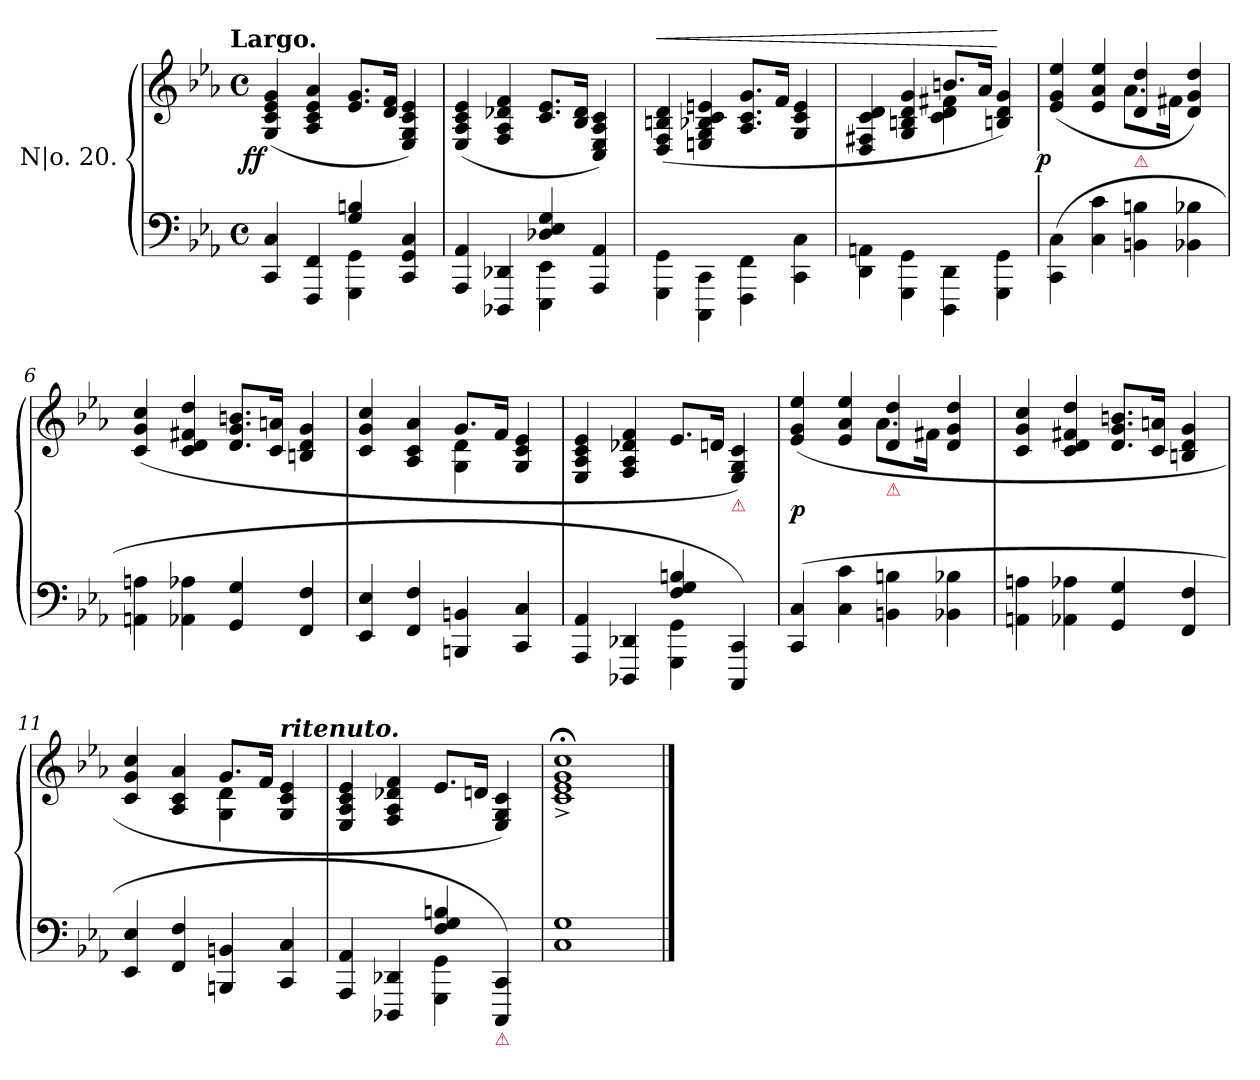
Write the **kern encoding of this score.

**kern	**kern	**dynam
*part1	*part1	*part1
*staff2	*staff1	*staff1/2
*I"N|o. 20.	*	*
*clefF4	*clefG2	*
*k[b-e-a-]	*k[b-e-a-]	*
*c:	*c:	*
!!LO:TX:omd:t=Largo.
*M4/4	*M4/4	*
*met(c)	*met(c)	*
=1	=1	=1
*^	*	*
!	!	!	!LO:DY:rj
2ryy	4CC 4C	(>4G/ 4c/ 4e-/ 4g/	ff
.	4FFF 4FF	4A-/ 4c/ 4e-/ 4a-/	.
4G 4Bn	4GGG 4GG	8.e- 8.gL	.
.	.	16d 16fJk	.
4ryy	4CC 4GG 4C	4E-/ 4G/ 4c/ 4e-/)	.
=2	=2	=2	=2
2ryy	4AAA- 4AA-	(>4E-/ 4A-/ 4c/ 4e-/	.
.	4DDD-X 4DD-X	4F/ 4A-/ 4d-X/ 4f/	.
4D-X 4E- 4G	4EEE- 4EE-	8.c 8.e-L	.
.	.	16B- 16d-Jk	.
4ryy	4AAA- 4AA-	4C/ 4E-/ 4A-/ 4c/)	.
=3	=3	=3	=3
!	!	!	!LO:HP:a
*v	*v	*	*
4GGG\ 4GG\	(>4D/ 4F/ 4Bn/ 4d/	<
4CCC\ 4CC\	4En/ 4G/ 4B-X/ 4c/ 4en/	.
4FFF\ 4FF\	8.A-/ 8.c/ 8.g/L	.
.	16fJk	.
4CC\ 4C\	4G/ 4c/ 4e/	.
=4	=4	=4
*	*^	*
4DD\ 4AAn\	4D/ 4F#X/ 4c/ 4d/	2ryy	.
4GGG\ 4GG\	4G/ 4Bn/ 4d/ 4g/	.	.
4DDD\ 4DD\	8.bnL	4c 4d 4f#X	.
.	16a-Jk	.	.
4GGG\ 4GG\	4Bn 4d 4g)	4ryy	[
=5	=5	=5	=5
!	!	!	!LO:DY:rj
(>4CC\ 4C\	(>4e- 4g 4ee-	2ryy	p
4C 4c	4e- 4a- 4ee-	.	.
!	!LO:TX:b:color=crimson:t=⚠	!	!
4BBn 4Bn	4d 4dd	8.a-L	.
.	.	16f#XJk	.
4BB-X 4B-X	4d 4g 4dd)	4ryy	.
*	*v	*v	*
=6	=6	=6
4AAn 4An	(>4c 4g 4cc	.
4AA-X 4A-X	4c 4d 4f#X 4dd	.
4GG/ 4G/	8.d 8.g 8.bnL	.
.	16c 16anJk	.
4FF/ 4F/	4Bn 4d 4g	.
=7	=7	=7
*	*^	*
4EE- 4E-	4c 4g 4cc	2ryy	.
4FF 4F	4A- 4c 4a-	.	.
4BBBn 4BBn	8.gL	4G 4d	.
.	16fJk	.	.
4CC 4C	4G 4c 4e-	4ryy	.
*	*v	*v	*
=8	=8	=8
*^	*	*
2ryy	4AAA- 4AA-	4E-/ 4A-/ 4c/ 4e-/	.
.	4DDD-X 4DD-X	4F/ 4A-/ 4d-X/ 4f/	.
4F 4G 4Bn	4GGG 4GG	8.e-L	.
.	.	16dnJk	.
!	!	!LO:TX:b:color=crimson:t=⚠	!
4ryy	4CCC 4CC)	4E-/ 4G/ 4c/)	.
*v	*v	*	*
=9	=9	=9
*	*^	*
(>4CC 4C	(>4e- 4g 4ee-	2ryy	p
4C 4c	4e- 4a- 4ee-	.	.
!	!LO:TX:b:color=crimson:t=⚠	!	!
4BBn 4Bn	4d 4dd	8.a-L	.
.	.	16f#XJk	.
4BB-X 4B-X	4d 4g 4dd	4ryy	.
*	*v	*v	*
=10	=10	=10
4AAn 4An	4c 4g 4cc	.
4AA-X 4A-X	4c 4d 4f#X 4dd	.
4GG/ 4G/	8.d 8.g 8.bnL	.
.	16c 16anJk	.
4FF 4F	4Bn 4d 4g	.
=11	=11	=11
*	*^	*
4EE- 4E-	4c 4g 4cc	2ryy	.
4FF 4F	4A- 4c 4a-	.	.
4BBBn 4BBn	8.gL	4G 4d	.
.	16fJk	.	.
!	!LO:TX:a:Bi:t=ritenuto.	!	!
4CC 4C	4G 4c 4e-	4ryy	.
*	*v	*v	*
=12	=12	=12
*^	*	*
2ryy	4AAA- 4AA-	4E-/ 4A-/ 4c/ 4e-/	.
.	4DDD-X 4DD-X	4F/ 4A-/ 4d-X/ 4f/	.
4F 4G 4Bn	4GGG 4GG	8.e-L	.
.	.	16dnJk	.
!LO:TX:b:color=crimson:t=⚠	!	!	!
4ryy	4CCC 4CC)	4E-/ 4G/ 4c/)	.
=13	=13	=13	=13
!LO:TX:b:B:t=Fine.	!	!	!
*v	*v	*	*
1C 1G	1c;<^< 1e-;<^< 1g;<^< 1cc;<^<	.
==	==	==
*-	*-	*-
